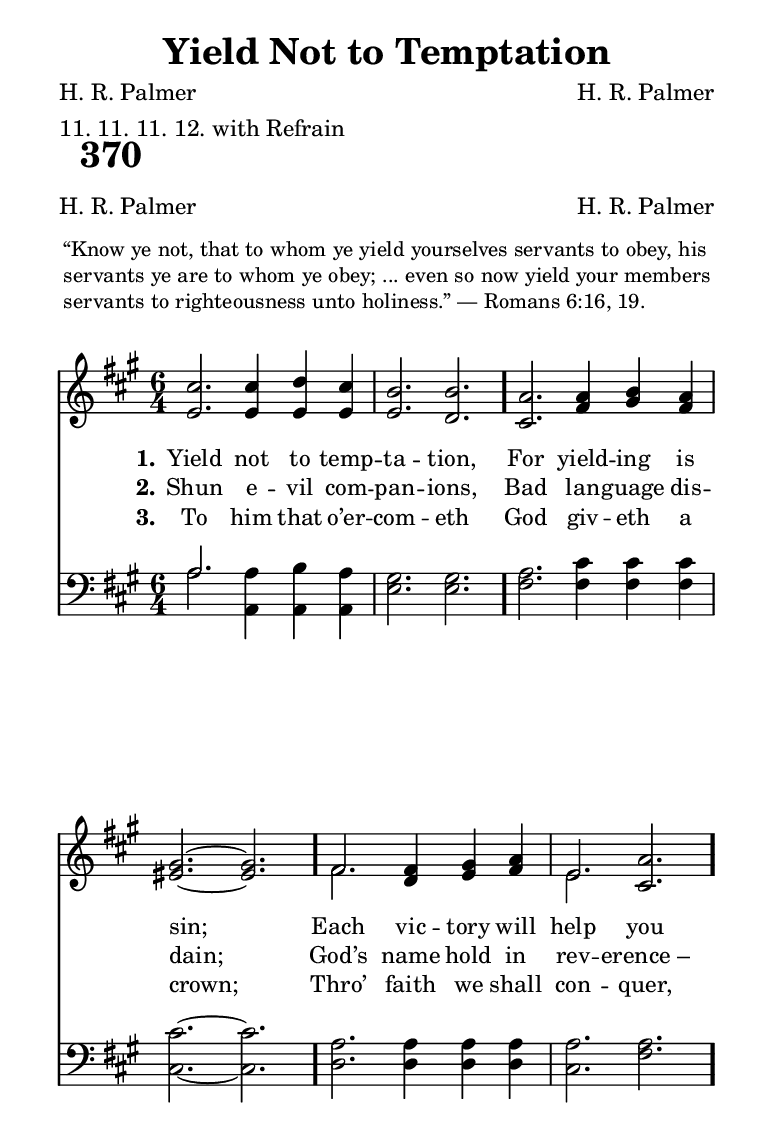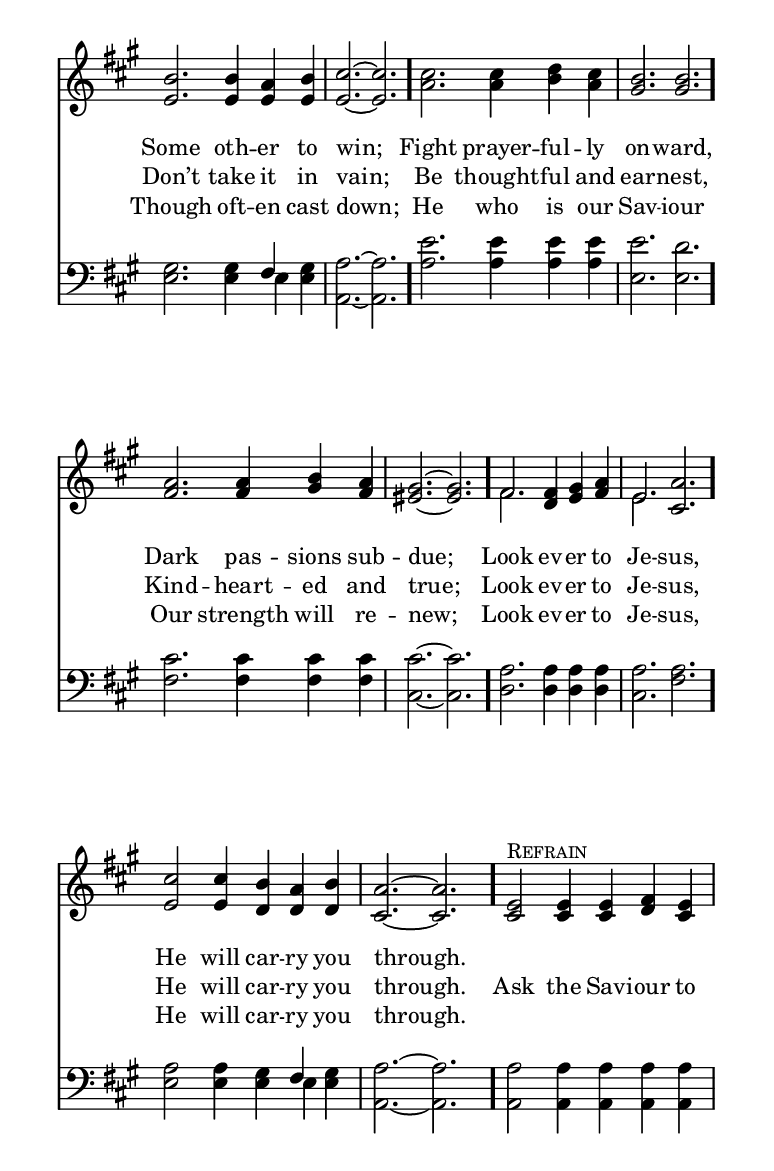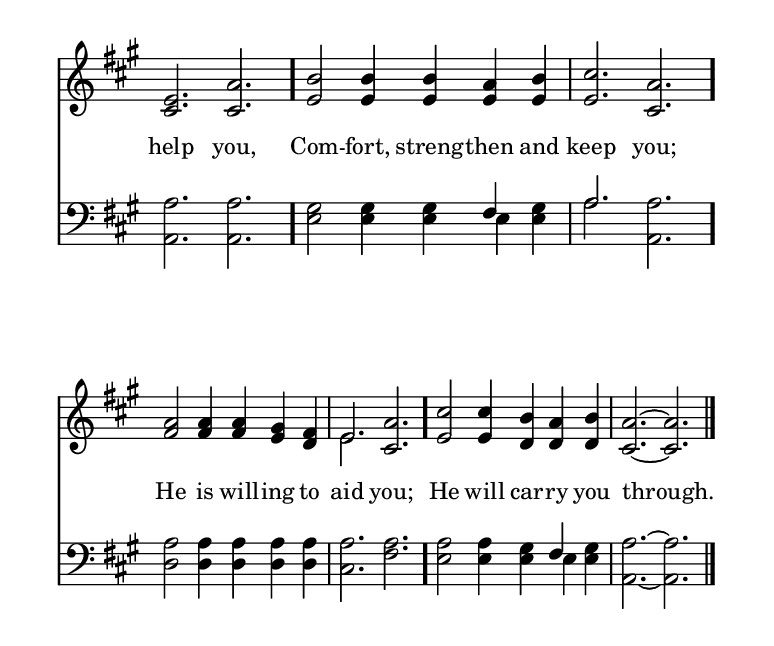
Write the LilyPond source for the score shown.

\include "common/global.ily"
\paper {
  \include "common/paper.ily"
  system-count = #(cond (is-eogsized 5) (#t #f))
  scoreTitleMarkup = \markup {
    \override #'(baseline-skip . 3.5)
    \column {
      \override #'(baseline-skip . 3.5)
      \column {
        \fill-line {
          \huge \larger \larger \bold {
            \concat { "  " \fromproperty #'header:hymnnumber }
            \mytitle
            \null
          }
        }

        \fill-line {
          \lower #1 \fromproperty #'header:poet
          \smaller \bold \mysubtitle
          \lower #1 \fromproperty #'header:composer
        }

        \vspace #0.5

        \override #'(baseline-skip . 2.5)
        \small \fill-line {
          \wordwrap { “Know ye not, that to whom ye yield yourselves servants to obey, his servants ye are to whom ye obey; ... even so now yield your members servants to righteousness unto holiness.” — "Romans 6:16, 19." } } % original has right-justified reference
      }
    }
  }
}

\header{
  %children
  hymnnumber = "370"
  title = "Yield Not to Temptation"
  tunename = ""
  meter = "11. 11. 11. 12. with Refrain"
  poet = "H. R. Palmer"
  composer = "H. R. Palmer"
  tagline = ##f
}

global = {
  \include "common/overrides.ily"
  \override Staff.TimeSignature.style = #'numbered
  \time 6/4
  \override Score.MetronomeMark.transparent = ##t % hide all fermata changes too
  \tempo 2=80
  \key a \major
  \autoBeamOff
}

patternA = { c2. c4 c c | c2. c | c2. c4 c c | c2. ~ c }
patternB = { c2 c4 c c c | c2. c }
patternC = { c2. c4 c c | c2. c | c2 c4 c c c | c2. ~ c }

notesSoprano = {
\global
\relative c'' {

  \changePitch \patternA { cis cis d cis | b b | a a b a | gis gis }
  \changePitch \patternA { fis fis gis a | e a | b b a b | cis cis }
  \changePitch \patternA { cis cis d cis | b b | a a b a | gis gis }
  \changePitch \patternC { fis fis gis a | e a | cis cis b a b | a a }

  \eogbreak
  << s^\markup { \small \caps "Refrain" }
  \changePitch \patternB { e e e fis e | e a } >>
  \changePitch \patternB { b b b a b | cis a }
  \changePitch \patternB { a a a gis fis | e a }
  \changePitch \patternB { cis cis b a b | a ~ a }

  \bar "|."

}
}

notesAlto = {
\global
\relative e' {

  \changePitch \patternA { e e e e | e d | cis fis gis fis | eis eis }
  \changePitch \patternA { fis d e fis | e cis | e e e e | e e }
  \changePitch \patternA { a a b a | gis gis | fis fis gis fis | eis eis }
  \changePitch \patternC { fis d e fis | e cis | e e d d d | cis cis }

  \changePitch \patternB { cis cis cis d cis | cis cis }
  \changePitch \patternB { e e e e e | e cis }
  \changePitch \patternB { fis fis fis e d | e cis }
  \changePitch \patternB { e e d d d | cis ~ cis }

}
}

notesTenor = {
\global
\relative a {

  \changePitch \patternA { a a b a | gis gis | a cis cis cis | cis cis }
  \changePitch \patternA { a a a a | a a | gis gis fis gis | a a }
  \changePitch \patternA { e' e e e | e d | cis cis cis cis | cis cis }
  \changePitch \patternC { a a a a | a a | a a gis fis gis | a a }

  \changePitch \patternB { a a a a a | a a }
  \changePitch \patternB { gis gis gis fis gis | a a }
  \changePitch \patternB { a a a a a | a a }
  \changePitch \patternB { a a gis fis gis | a ~ a }

}
}

notesBass = {
\global
\relative f {

  \changePitch \patternA { a a, a a | e' e | fis fis fis fis | cis cis }
  \changePitch \patternA { d d d d | cis fis | e e e e | a, a }
  \changePitch \patternA { a' a a a | e e | fis fis fis fis | cis cis }
  \changePitch \patternC { d d d d | cis fis | e e e e e | a, a }

  \changePitch \patternB { a a a a a | a a }
  \changePitch \patternB { e' e e e e | a a, }
  \changePitch \patternB { d d d d d | cis fis }
  \changePitch \patternB { e e e e e | a, ~ a }

}
}

Refrain = \lyricmode {

Ask the Sav -- iour to help you, \bar "."
Com -- fort, streng -- then and keep you; \bar "."
He is will -- ing to aid you; \bar "."
He will car -- ry you through. \bar "."

}

wordsA = \lyricmode {
\set stanza = "1."

Yield not to temp -- ta -- tion, \bar "."
For yield -- ing is sin; \bar "."
Each vic -- tory will help you \bar "."
Some oth -- er to win; \bar "."
Fight prayer -- ful -- ly on -- ward, \bar "."
Dark pas -- sions sub -- due; \bar "."
Look ev -- er to Je -- sus, \bar "."
He will car -- ry you through. \bar "."

}

wordsB = \lyricmode {
\set stanza = "2."

Shun e -- vil com -- pan -- ions,
Bad lan -- guage dis -- dain;
God’s name hold in rev -- erence_–
Don’t take it in vain;
Be thought -- ful and ear -- nest,
Kind -- heart -- ed and true;
Look ev -- er to Je -- sus,
He will car -- ry you through.

\Refrain

}

wordsC = \lyricmode {
\set stanza = "3."

To him that o’er -- com -- eth
God giv -- eth a crown;
Thro’ faith we shall con -- quer,
Though oft -- en cast down;
He who is our Sav -- iour
Our strength will re -- new;
Look ev -- er to Je -- sus,
He will car -- ry you through.

}

\score {
  \context ChoirStaff <<
    \context Staff = upper <<
      \set Staff.autoBeaming = ##f
      \set ChoirStaff.systemStartDelimiter = #'SystemStartBar
      \set ChoirStaff.printPartCombineTexts = ##f
      \partcombine #'(2 . 9) \notesSoprano \notesAlto
      \context NullVoice = sopranos { \voiceOne << \notesSoprano >> }
      \context Lyrics = one   \lyricsto sopranos \wordsA
      \context Lyrics = two   \lyricsto sopranos \wordsB
      \context Lyrics = three \lyricsto sopranos \wordsC
    >>
    \context Staff = men <<
      \set Staff.autoBeaming = ##f
      \clef bass
      \set ChoirStaff.printPartCombineTexts = ##f
      \partcombine #'(2 . 9) \notesTenor \notesBass
    >>
  >>
  \layout {
    \include "common/layout.ily"
  }
  \midi{
    \include "common/midi.ily"
  }
}

\version "2.19.49"  % necessary for upgrading to future LilyPond versions.

% vi:set et ts=2 sw=2 ai nocindent syntax=lilypond:
